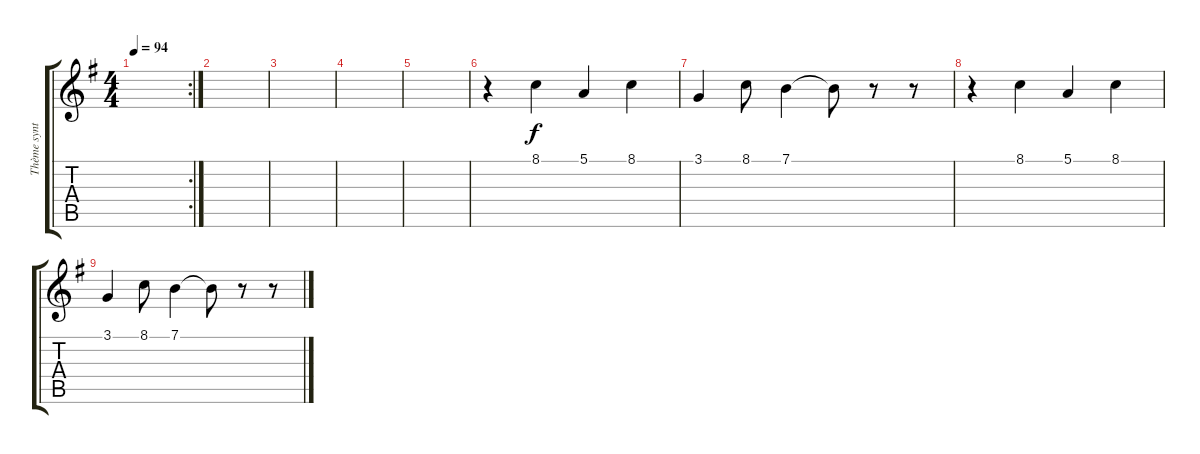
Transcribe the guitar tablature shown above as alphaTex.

\track ("Thème synthé (gimmick)" "Thème synt") {instrument fx5brightness}
\staff {score tabs}
\tuning (E4 B3 G3 D3 A2 D2) {hide}
\rc 2
\ts (4 4)
\tempo 94
\clef g2
\ks g
|
|
|
|
|
r.4 8.1.4 5.1.4 8.1.4 |
3.1.4 8.1.8 7.1.4 7.1{t}.8 r.8 r.8 |
r.4 8.1.4 5.1.4 8.1.4 |
3.1.4 8.1.8 7.1.4 7.1{t}.8 r.8 r.8
